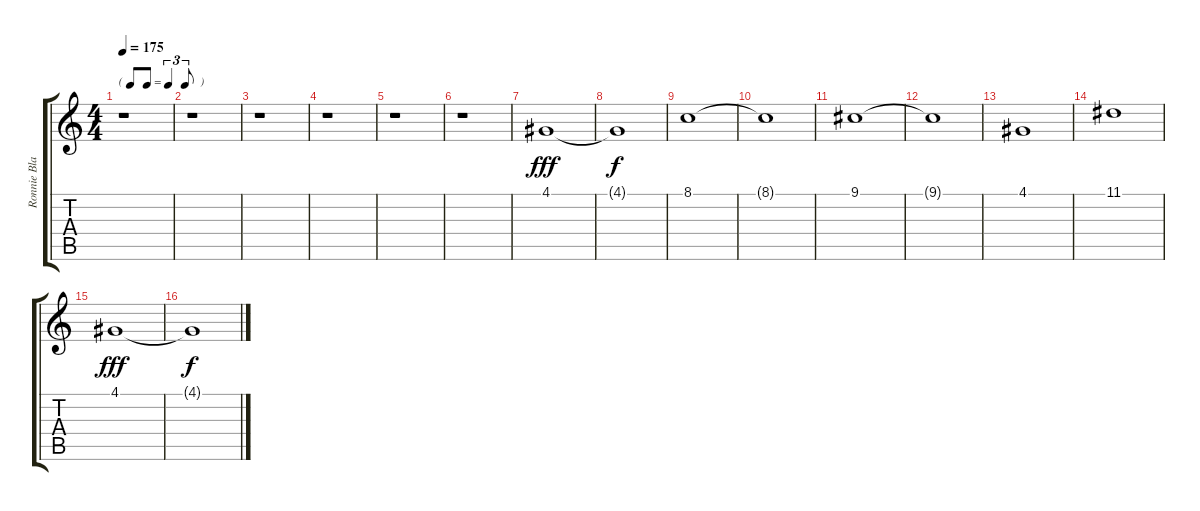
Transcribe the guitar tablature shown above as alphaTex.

\track ("Ronnie Blake" "Ronnie Bla") {instrument vibraphone}
\staff {score tabs}
\tuning (E4 B3 G3 D3 A2 E2) {hide}
\ts (4 4)
\tf triplet8th
\tempo 175
\clef g2
\ks c
r.1{dy fff} |
r.1 |
r.1 |
r.1 |
r.1 |
r.1 |
4.1.1 |
4.1{t}.1{dy f} |
8.1.1 |
8.1{t}.1 |
9.1.1 |
9.1{t}.1 |
4.1.1 |
11.1.1 |
4.1.1{dy fff} |
4.1{t}.1{dy f}
